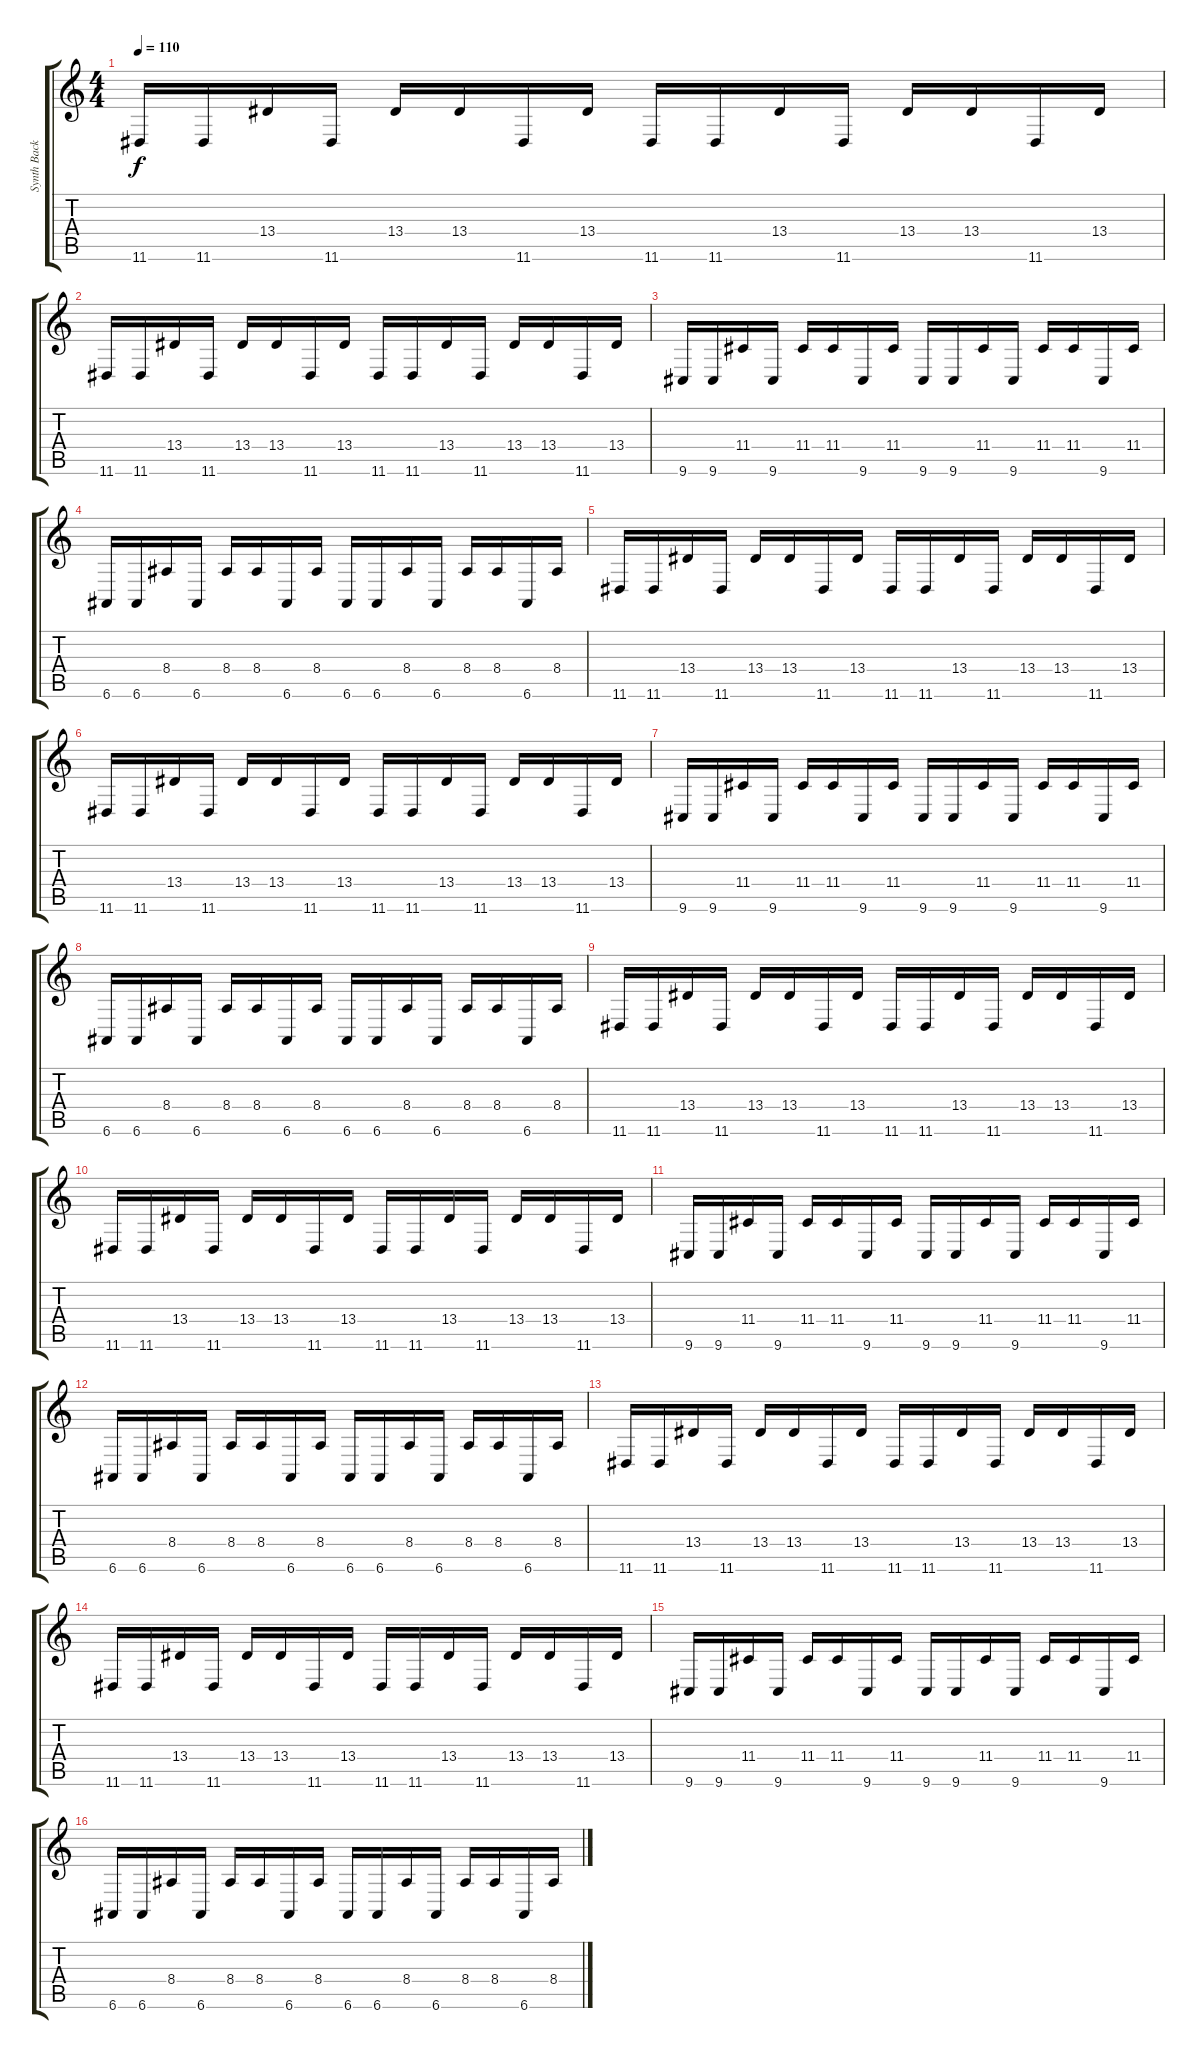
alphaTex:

\track ("Synth Backing" "Synth Back") {instrument honkytonkpiano}
\staff {score tabs}
\tuning (E4 B3 G3 D3 A2 E2) {hide}
\ts (4 4)
\tempo 110
\clef g2
\ks c
11.6.16{dy f} 11.6.16 13.4.16 11.6.16 13.4.16 13.4.16 11.6.16 13.4.16 11.6.16 11.6.16 13.4.16 11.6.16 13.4.16 13.4.16 11.6.16 13.4.16 |
11.6.16 11.6.16 13.4.16 11.6.16 13.4.16 13.4.16 11.6.16 13.4.16 11.6.16 11.6.16 13.4.16 11.6.16 13.4.16 13.4.16 11.6.16 13.4.16 |
9.6.16 9.6.16 11.4.16 9.6.16 11.4.16 11.4.16 9.6.16 11.4.16 9.6.16 9.6.16 11.4.16 9.6.16 11.4.16 11.4.16 9.6.16 11.4.16 |
6.6.16 6.6.16 8.4.16 6.6.16 8.4.16 8.4.16 6.6.16 8.4.16 6.6.16 6.6.16 8.4.16 6.6.16 8.4.16 8.4.16 6.6.16 8.4.16 |
11.6.16 11.6.16 13.4.16 11.6.16 13.4.16 13.4.16 11.6.16 13.4.16 11.6.16 11.6.16 13.4.16 11.6.16 13.4.16 13.4.16 11.6.16 13.4.16 |
11.6.16 11.6.16 13.4.16 11.6.16 13.4.16 13.4.16 11.6.16 13.4.16 11.6.16 11.6.16 13.4.16 11.6.16 13.4.16 13.4.16 11.6.16 13.4.16 |
9.6.16 9.6.16 11.4.16 9.6.16 11.4.16 11.4.16 9.6.16 11.4.16 9.6.16 9.6.16 11.4.16 9.6.16 11.4.16 11.4.16 9.6.16 11.4.16 |
6.6.16 6.6.16 8.4.16 6.6.16 8.4.16 8.4.16 6.6.16 8.4.16 6.6.16 6.6.16 8.4.16 6.6.16 8.4.16 8.4.16 6.6.16 8.4.16 |
11.6.16 11.6.16 13.4.16 11.6.16 13.4.16 13.4.16 11.6.16 13.4.16 11.6.16 11.6.16 13.4.16 11.6.16 13.4.16 13.4.16 11.6.16 13.4.16 |
11.6.16 11.6.16 13.4.16 11.6.16 13.4.16 13.4.16 11.6.16 13.4.16 11.6.16 11.6.16 13.4.16 11.6.16 13.4.16 13.4.16 11.6.16 13.4.16 |
9.6.16 9.6.16 11.4.16 9.6.16 11.4.16 11.4.16 9.6.16 11.4.16 9.6.16 9.6.16 11.4.16 9.6.16 11.4.16 11.4.16 9.6.16 11.4.16 |
6.6.16 6.6.16 8.4.16 6.6.16 8.4.16 8.4.16 6.6.16 8.4.16 6.6.16 6.6.16 8.4.16 6.6.16 8.4.16 8.4.16 6.6.16 8.4.16 |
11.6.16 11.6.16 13.4.16 11.6.16 13.4.16 13.4.16 11.6.16 13.4.16 11.6.16 11.6.16 13.4.16 11.6.16 13.4.16 13.4.16 11.6.16 13.4.16 |
11.6.16 11.6.16 13.4.16 11.6.16 13.4.16 13.4.16 11.6.16 13.4.16 11.6.16 11.6.16 13.4.16 11.6.16 13.4.16 13.4.16 11.6.16 13.4.16 |
9.6.16 9.6.16 11.4.16 9.6.16 11.4.16 11.4.16 9.6.16 11.4.16 9.6.16 9.6.16 11.4.16 9.6.16 11.4.16 11.4.16 9.6.16 11.4.16 |
6.6.16 6.6.16 8.4.16 6.6.16 8.4.16 8.4.16 6.6.16 8.4.16 6.6.16 6.6.16 8.4.16 6.6.16 8.4.16 8.4.16 6.6.16 8.4.16
